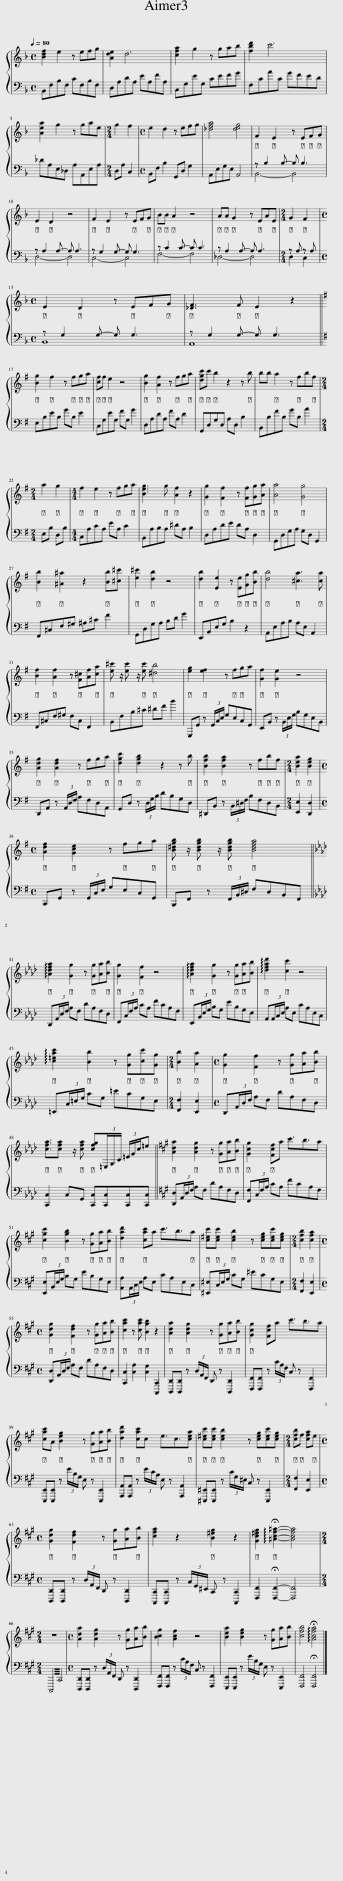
X:1
%%score { 1 | ( 2 3 ) }
L:1/8
Q:1/4=80
M:4/4
I:linebreak $
K:F
V:1 treble
V:2 bass
V:3 bass
V:1
 [Bdf]2 e2 z efg | [Ade]2 d6 | [cfa]2 g2 z gab | [fbd']2 c'6 |$ [Aea]2 g2 z gae | %5
[M:2/4] g2 f2 |[M:4/4] e2 d2 z efg | [_dfa]4 [deg]4 | F2 E2 z EFG |$ E2 D2 z4 | %10
 F2 E2 z EFG | BB A2 z4 | AA G2 z EAE |[M:2/4] G2 F2 |$[M:4/4] E2 D2 z EFG | %15
 [_DF]3 F E2 z2 ||$[K:G] [Bg]2 f2 z fga | [cf]f e2 z4 | [Bg]2 [Af]2 z fga | [dgc']c' b2 z2 z b | %20
 bb a2 z fbf |$[M:2/4] a2 g2 |[M:4/4] f2 e2 z fga | [Beg]3 g [Af]2 z2 | [Gg]2 [Ff]2 z [Ff][Gg][Aa] | %25
 [Aa]4 [Gg]4 |$ [Bb]2 [^A^a]2 z2 [Bb][^c^c'] | [e^c']2 [db]2 z4 | [db]2 [Ee]2 z [Ee][Gg][Bb] | [db]4 [^ca]3 [ca] |$ %30
 [Bf]2 [Af]2 z [F^c][Af][ca] | [e^c'] z/ [ec'] z/ [ec'] [^db]4 | [eg]2 [ef]2 z fga | [Gf]2 [Ge]2 z4 |$ [Adg]2 [Adf]2 z fga | %35
 [dgc']2 [dgb]2 z2 z b | [Bfb]2 [Bfa]2 z fbf |[M:2/4] [Bea]2 [Beg]2 |$[M:4/4] [Adf]2 [Gce]2 z fga | [B^dgb] z/ [Bdgb] z/ [Bdgb] [Bdfa]4 ||$ %40
[K:Ab] !arpeggio![Adfa]2 [Gg]2 z [Gg][Aa][Bb] | [Gg]2 [Ff]2 z4 | !arpeggio![Adfa]2 [Gg]2 z [Gg][Aa][Bb] | !arpeggio![dfad']2 [cc']2 z4 |$ !arpeggio![c=eac']2 [Bb]2 z [Gg][cc'][Gg] | %45
[M:2/4] [Bb]2 [Aa]2 |[M:4/4] [Gg]2 [Ff]2 z [Gg][Aa][Bb] |$ [cfa]3/2[cfa] z/ [cfa] [cfg](3=E,/G,/C/ (3=E/G/c/=e ||[K:A] [Ada]2 [Adg]2 z [Gg][Aa][Bb] | [Gcg]2 [Fcf]a c'3/2b3/2a |$ %50
 [cgc']2 [Bgb]2 z [Gg][Aa][Bb] | [dad']2 [cac']a c'3/2b3/2a | [c^ec'][cec'] [ceb]2 z [ceg][cec'][ceg] |[M:2/4] [cfb]2 [cfa]2 |$[M:4/4] [Gdg]2 [Fdf]2 z [Gg][Aa][Bb] | %55
 [cac']2 z [cac'] [Bgb]2 z2 | [Ada]2 [Adg]2 z [Gg][Aa][Bb] | [Gcg]2 [Fcf]a c'3/2b3/2a |$ [cac']A [Beg]2 z [Gg][Aa][Bb] | [dad']2 [cac']c e3/2c3/2[cea] | %60
 [c^ec'][cec'] [ceb]2 z [ceg][cec'][ceg] |[M:2/4] [cfb]f [cfa]e |$[M:4/4] [Gdg]2 [Fdf]2 z [Gg][Aa][Bb] | [cfa]2 z2 [B^eg]2 z2 | [Gc^eg]2 !arpeggio!!fermata![^Acf^a]2- [Acfa]4 |$ %65
[M:2/4] z4 |[M:4/4] [Ada]2 [Adg]2 z [Gg][Aa][Bb] | [Bcg]2 [Acf]2 z4 | [Bea]2 [Beg]2 z [Gg][Aa][Bb] | [cfb]4 !arpeggio!!fermata![Acfa]4 |] %70
V:2
 B,,F,B,F, CF,B,F, | D,A,DA, EA,FA, | C,G,EG, CEFG | F,CAC GFED |$ _DA,E,_D, A,A,,E,A, | %5
[M:2/4] D,A, C,2 |[M:4/4] B,,F, B,2 G,,D, G,2 | A,,E,G,E, A,,4 | z B,2 B,- B, B,3 |$ z A,2 A,- A, A,3 | %10
 z G,2 G,- G, G,3 | z C2 C- C C3 | z A,2 A,- A, A,3 |[M:2/4] z A, z A, |$[M:4/4] z G,2 G,- G, G,3 | %15
 z G,2 G,- G, G,3 ||$[K:G] E,B,EB, GB, E2 | C,G,EG, FG, G2 | D,A,DA, FA, D2 | G,,D,G,D, A,D, B,2 | %20
 B,,B,FB, GB, A2 |$[M:2/4] E,B, D,B, |[M:4/4] C,A,CA, EA, C2 | B,,A,B,A, ^DA, B,2 | D,A,DE DA, D,2 | %25
 G,,D,G,A, G,D, G,,2 |$ F,,^C,F,^G, ^A,^C F2 | G,,D,G,A, B,D G2 | E,,B,,E,G, B,2 z2 | A,,E,A,B, A,E, A,,2 |$ %30
 F,,^C,F,^G, F,C, F,,2 | B,,F,B,^C ^DF B2 | G,,,G,, z (3G,,/C,/E,/ G,E,C,G,, | E,,B,, z (3B,,/E,/G,/ B,G,E,B,, |$ D,,A,, z (3A,,/D,/F,/ A,F,D,A,, | %35
 G,,D, z (3D,/G,/B,/ DB,G,D, | ^D,,B,, z (3B,,/^D,/F,/ B,F,D,B,, |[M:2/4] [E,,E,]2 [D,,D,]2 |$[M:4/4] C,,G,, z (3G,,/C,/E,/ G,E,C,G,, | B,,,F,, z (3F,,/B,,/^D,/ F,D,B,,F,, ||$ %40
[K:Ab] D,,(3A,,/D,/F,/ A,F, DA,F,D, | F,,(3C,/F,/A,/ CA, FCA,F, | E,,(3B,,/E,/G,/ B,G, EB,G,E, | A,,(3A,,/C,/E,/ A,E, CA,E,C, |$ =E,,(3C,/=E,/G,/ CG, =ECG,E, | %45
[M:2/4] [F,,F,]2 [E,,E,]2 |[M:4/4] D,,(3A,,/D,/F,/ A,F, DA,F,D, |$ [C,,C,]2 C,G,, [C,,C,][C,,C,][C,,C,][C,,C,] ||[K:A] [D,,D,](3A,,/D,/F,/ A,F, DA,F,D, | [F,,F,](3C,/F,/A,/ CA, FCA,F, |$ %50
 [E,,E,](3B,,/E,/G,/ B,G, EB,G,E, | [A,,A,](3A,,/C,/E,/ A,E, CA,E,C, | [^E,,^E,](3C,/E,/G,/ CG, ^ECG,E, |[M:2/4] [F,,F,]2 [E,,E,]2 |$[M:4/4] [D,,D,](3A,,/D,/F,/ A,F, DA,F,D, | %55
 [C,,C,]2 [C,A,]2 [C,G,]2 [C,,,C,,]2 | [D,,,D,,][D,,,D,,] z (3D,/A,,/F,,/ D,, z [D,,,D,,]2 | [F,,,F,,][F,,,F,,] z (3C/A,/F,/ C, z [F,,,F,,]2 |$ [E,,,E,,][E,,,E,,] z (3E/B,/G,/ E, z [E,,,E,,]2 | [A,,,A,,][A,,,A,,] z (3E/C/A,/ E, z [A,,,A,,]2 | %60
 [^E,,,^E,,][E,,,E,,] z (3C/G,/^E,/ C, z [E,,,E,,]2 |[M:2/4] [F,,F,]2 [E,,E,]2 |$[M:4/4] [D,,,D,,][D,,,D,,] z (3D,/A,,/F,,/ D,, z [D,,,D,,]2 | [C,,,C,,][C,,,C,,] z (3C,/G,,/^E,,/ C,, z [C,,,C,,]2 | [F,,,F,,]2 !fermata![F,,,F,,]2- [F,,,F,,]4 |$ %65
[M:2/4] !///-!C,,,2 C,,2 |[M:4/4] [D,,,D,,][D,,,D,,] z (3D,/A,,/F,,/ D,, z [D,,,D,,]2 | [F,,,F,,][F,,,F,,] z (3C/A,/F,/ C, z [F,,,F,,]2 | [E,,,E,,][E,,,E,,] z (3E/B,/G,/ E, z [E,,,E,,]2 | [F,,,F,,]4 !fermata![F,,,F,,]4 |] %70
V:3
 x8 | x8 | x8 | x8 |$ x8 | %5
[M:2/4] x4 |[M:4/4] x8 | x8 | B,,4- B,,4 |$ D,4- D,4 | %10
 C,4- C,4 | F,4- F,4 | _D,4- D,4 |[M:2/4] D,2 C,2 |$[M:4/4] B,,8 | %15
 A,,8 ||$[K:G] x8 | x8 | x8 | x8 | %20
 x8 |$[M:2/4] x4 |[M:4/4] x8 | x8 | x8 | %25
 x8 |$ x8 | x8 | x8 | x8 |$ %30
 x8 | x8 | x8 | x8 |$ x8 | %35
 x8 | x8 |[M:2/4] x4 |$[M:4/4] x8 | x8 ||$ %40
[K:Ab] x8 | x8 | x8 | x8 |$ x8 | %45
[M:2/4] x4 |[M:4/4] x8 |$ x8 ||[K:A] x8 | x8 |$ %50
 x8 | x8 | x8 |[M:2/4] x4 |$[M:4/4] x8 | %55
 x8 | x8 | x8 |$ x8 | x8 | %60
 x8 |[M:2/4] x4 |$[M:4/4] x8 | x8 | x8 |$ %65
[M:2/4] x4 |[M:4/4] x8 | x8 | x8 | x8 |] %70
